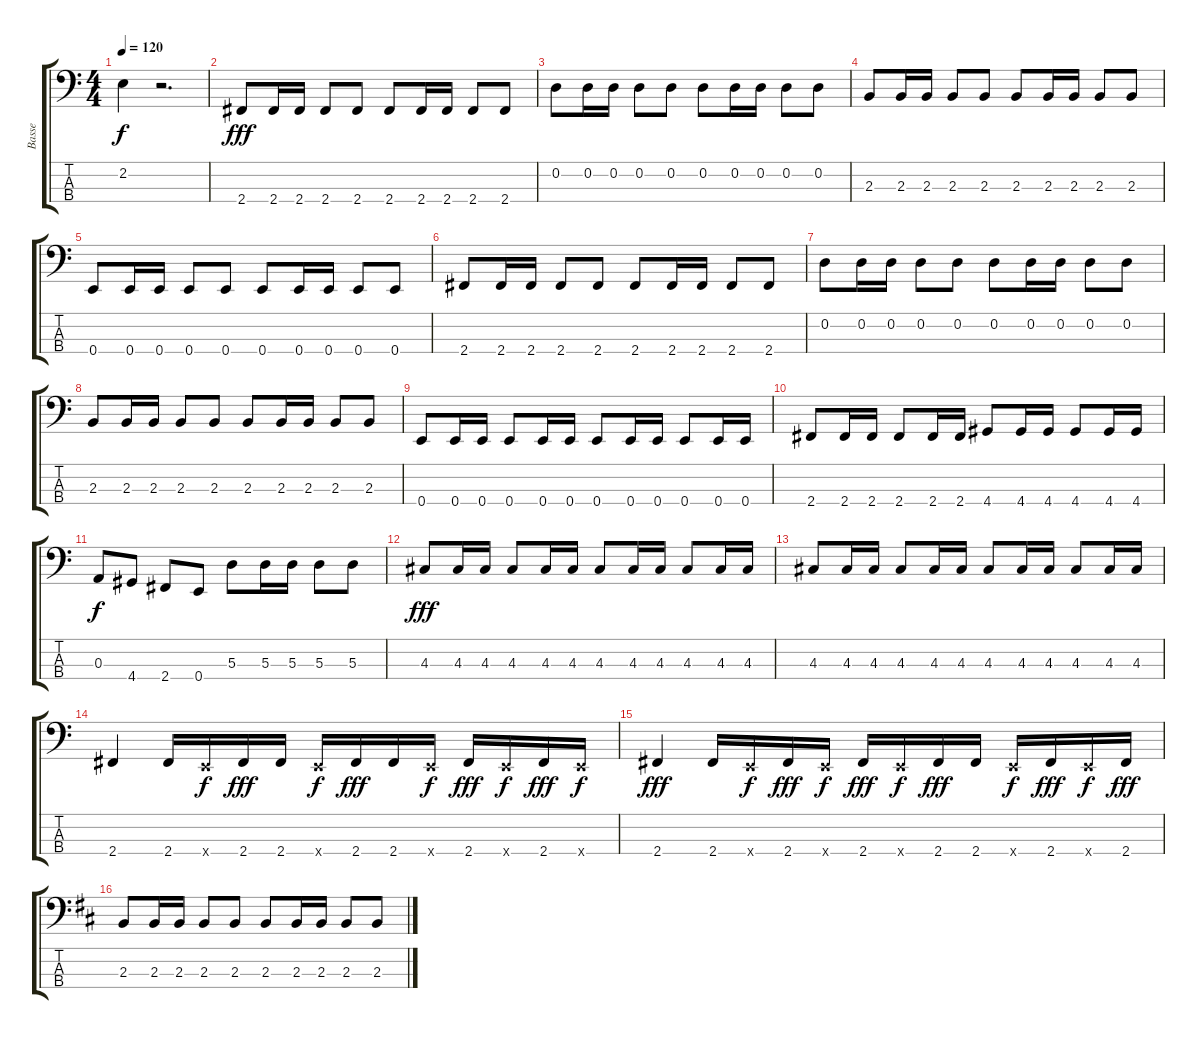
\track ("Basse" "Basse") {instrument electricbasspick}
\staff {score tabs}
\tuning (G2 D2 A1 E1) {hide}
\ts (4 4)
\tempo 120
\clef f4
\ks c
2.2{t}.4{dy f} r.2{d} |
2.4.8{dy fff} 2.4.16 2.4.16 2.4.8 2.4.8 2.4.8 2.4.16 2.4.16 2.4.8 2.4.8 |
0.2.8 0.2.16 0.2.16 0.2.8 0.2.8 0.2.8 0.2.16 0.2.16 0.2.8 0.2.8 |
2.3.8 2.3.16 2.3.16 2.3.8 2.3.8 2.3.8 2.3.16 2.3.16 2.3.8 2.3.8 |
0.4.8 0.4.16 0.4.16 0.4.8 0.4.8 0.4.8 0.4.16 0.4.16 0.4.8 0.4.8 |
2.4.8 2.4.16 2.4.16 2.4.8 2.4.8 2.4.8 2.4.16 2.4.16 2.4.8 2.4.8 |
0.2.8 0.2.16 0.2.16 0.2.8 0.2.8 0.2.8 0.2.16 0.2.16 0.2.8 0.2.8 |
2.3.8 2.3.16 2.3.16 2.3.8 2.3.8 2.3.8 2.3.16 2.3.16 2.3.8 2.3.8 |
0.4.8 0.4.16 0.4.16 0.4.8 0.4.16 0.4.16 0.4.8 0.4.16 0.4.16 0.4.8 0.4.16 0.4.16 |
2.4.8 2.4.16 2.4.16 2.4.8 2.4.16 2.4.16 4.4.8 4.4.16 4.4.16 4.4.8 4.4.16 4.4.16 |
0.3.8{dy f} 4.4.8 2.4.8 0.4.8 5.3.8 5.3.16 5.3.16 5.3.8 5.3.8 |
4.3.8{dy fff} 4.3.16 4.3.16 4.3.8 4.3.16 4.3.16 4.3.8 4.3.16 4.3.16 4.3.8 4.3.16 4.3.16 |
4.3.8 4.3.16 4.3.16 4.3.8 4.3.16 4.3.16 4.3.8 4.3.16 4.3.16 4.3.8 4.3.16 4.3.16 |
2.4.4 2.4.16 0.4{x}.16{dy f} 2.4.16{dy fff} 2.4.16 0.4{x}.16{dy f} 2.4.16{dy fff} 2.4.16 0.4{x}.16{dy f} 2.4.16{dy fff} 0.4{x}.16{dy f} 2.4.16{dy fff} 0.4{x}.16{dy f} |
2.4.4{dy fff} 2.4.16 0.4{x}.16{dy f} 2.4.16{dy fff} 0.4{x}.16{dy f} 2.4.16{dy fff} 0.4{x}.16{dy f} 2.4.16{dy fff} 2.4.16 0.4{x}.16{dy f} 2.4.16{dy fff} 0.4{x}.16{dy f} 2.4.16{dy fff} |
\ks d
2.3.8 2.3.16 2.3.16 2.3.8 2.3.8 2.3.8 2.3.16 2.3.16 2.3.8 2.3.8
